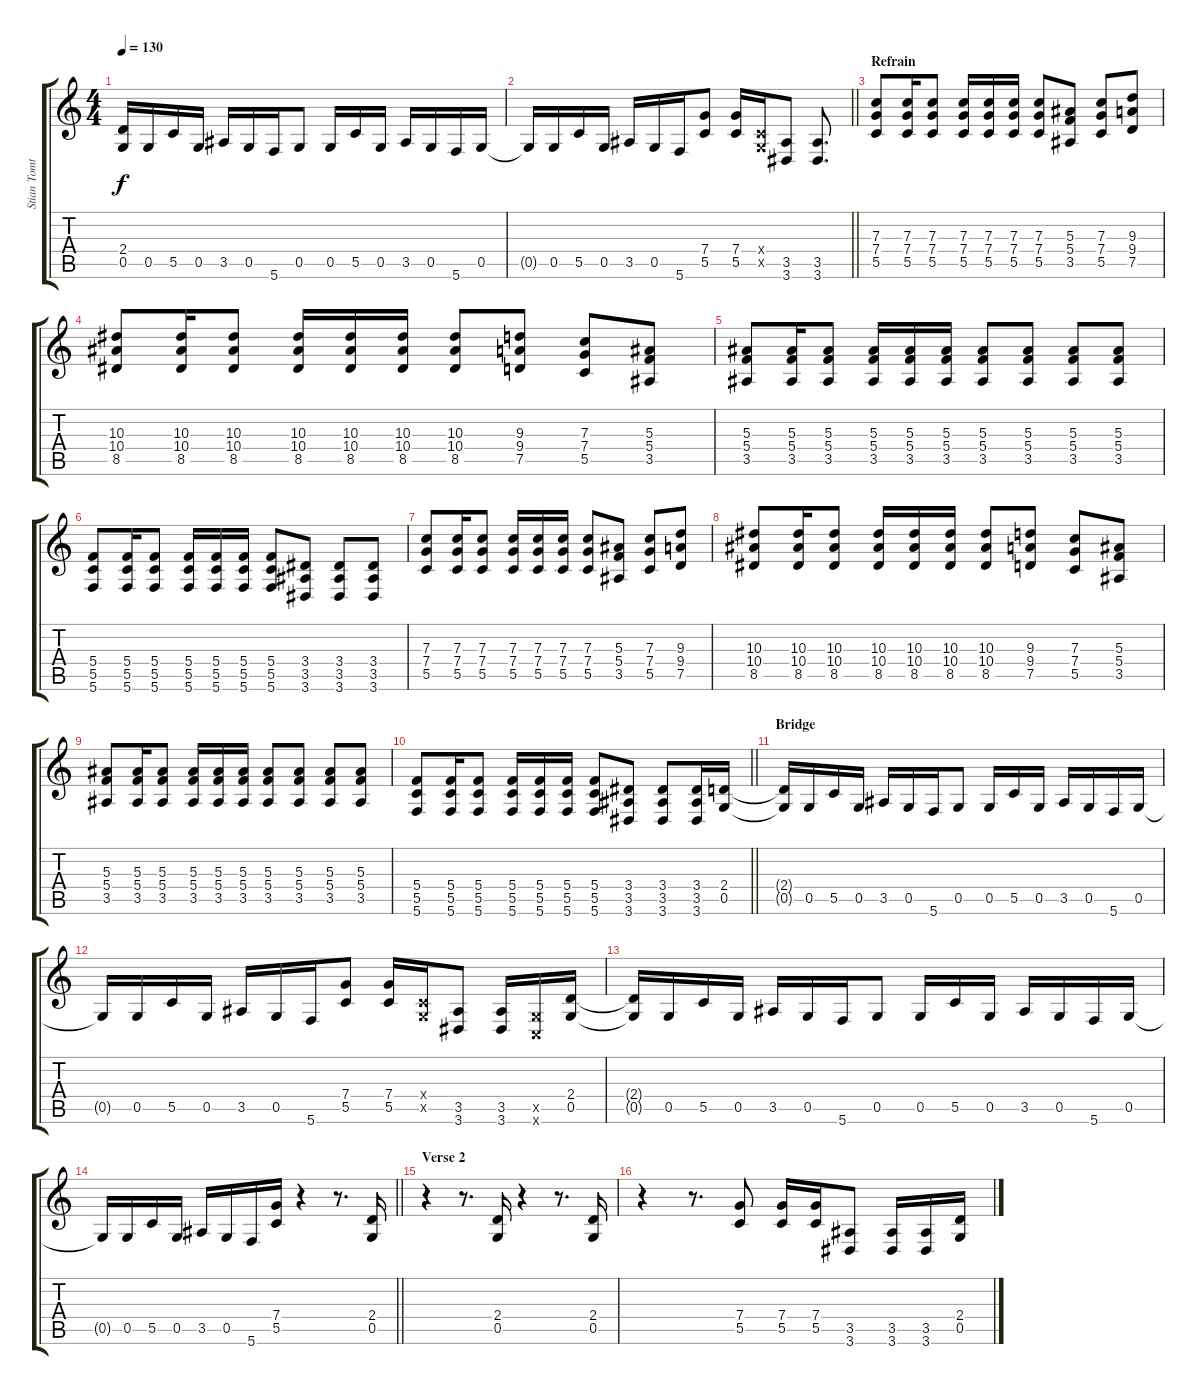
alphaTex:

\track ("Stian Tomt \"Shagrath\" Thoresen" "Stian Tomt") {instrument distortionguitar}
\staff {score tabs}
\tuning (D4 A3 F3 C3 G2 C2) {hide}
\ts (4 4)
\tempo 130
\clef g2
\ks c
(2.4{t} 0.5{t}).16{dy f} 0.5.16 5.5.16 0.5.16 3.5.16 0.5.16 5.6.16 0.5.8 0.5.16 5.5.16 0.5.16 3.5.16 0.5.16 5.6.16 0.5.16 |
\barLineRight lightlight
0.5{t}.16 0.5.16 5.5.16 0.5.16 3.5.16 0.5.16 5.6.16 (7.4 5.5).8 (7.4 5.5).16 (0.4{x} 0.5{x}).16 (3.5 3.6).8 (3.5 3.6).8{d} |
\section ("" "Refrain")
(7.3 7.4 5.5).8 (7.3 7.4 5.5).16 (7.3 7.4 5.5).8 (7.3 7.4 5.5).16 (7.3 7.4 5.5).16 (7.3 7.4 5.5).16 (7.3 7.4 5.5).8 (5.3 5.4 3.5).8 (7.3 7.4 5.5).8 (9.3 9.4 7.5).8 |
(10.3 10.4 8.5).8 (10.3 10.4 8.5).16 (10.3 10.4 8.5).8 (10.3 10.4 8.5).16 (10.3 10.4 8.5).16 (10.3 10.4 8.5).16 (10.3 10.4 8.5).8 (9.3 9.4 7.5).8 (7.3 7.4 5.5).8 (5.3 5.4 3.5).8 |
(5.3 5.4 3.5).8 (5.3 5.4 3.5).16 (5.3 5.4 3.5).8 (5.3 5.4 3.5).16 (5.3 5.4 3.5).16 (5.3 5.4 3.5).16 (5.3 5.4 3.5).8 (5.3 5.4 3.5).8 (5.3 5.4 3.5).8 (5.3 5.4 3.5).8 |
(5.4 5.5 5.6).8 (5.4 5.5 5.6).16 (5.4 5.5 5.6).8 (5.4 5.5 5.6).16 (5.4 5.5 5.6).16 (5.4 5.5 5.6).16 (5.4 5.5 5.6).8 (3.4 3.5 3.6).8 (3.4 3.5 3.6).8 (3.4 3.5 3.6).8 |
(7.3 7.4 5.5).8 (7.3 7.4 5.5).16 (7.3 7.4 5.5).8 (7.3 7.4 5.5).16 (7.3 7.4 5.5).16 (7.3 7.4 5.5).16 (7.3 7.4 5.5).8 (5.3 5.4 3.5).8 (7.3 7.4 5.5).8 (9.3 9.4 7.5).8 |
(10.3 10.4 8.5).8 (10.3 10.4 8.5).16 (10.3 10.4 8.5).8 (10.3 10.4 8.5).16 (10.3 10.4 8.5).16 (10.3 10.4 8.5).16 (10.3 10.4 8.5).8 (9.3 9.4 7.5).8 (7.3 7.4 5.5).8 (5.3 5.4 3.5).8 |
(5.3 5.4 3.5).8 (5.3 5.4 3.5).16 (5.3 5.4 3.5).8 (5.3 5.4 3.5).16 (5.3 5.4 3.5).16 (5.3 5.4 3.5).16 (5.3 5.4 3.5).8 (5.3 5.4 3.5).8 (5.3 5.4 3.5).8 (5.3 5.4 3.5).8 |
\barLineRight lightlight
(5.4 5.5 5.6).8 (5.4 5.5 5.6).16 (5.4 5.5 5.6).8 (5.4 5.5 5.6).16 (5.4 5.5 5.6).16 (5.4 5.5 5.6).16 (5.4 5.5 5.6).8 (3.4 3.5 3.6).8 (3.4 3.5 3.6).8 (3.4 3.5 3.6).16 (2.4 0.5).16 |
\section ("" "Bridge")
(2.4{t} 0.5{t}).16 0.5.16 5.5.16 0.5.16 3.5.16 0.5.16 5.6.16 0.5.8 0.5.16 5.5.16 0.5.16 3.5.16 0.5.16 5.6.16 0.5.16 |
0.5{t}.16 0.5.16 5.5.16 0.5.16 3.5.16 0.5.16 5.6.16 (7.4 5.5).8 (7.4 5.5).16 (0.4{x} 0.5{x}).16 (3.5 3.6).8 (3.5 3.6).16 (0.5{x} 0.6{x}).16 (2.4 0.5).16 |
(2.4{t} 0.5{t}).16 0.5.16 5.5.16 0.5.16 3.5.16 0.5.16 5.6.16 0.5.8 0.5.16 5.5.16 0.5.16 3.5.16 0.5.16 5.6.16 0.5.16 |
\barLineRight lightlight
0.5{t}.16 0.5.16 5.5.16 0.5.16 3.5.16 0.5.16 5.6.16 (7.4 5.5).16 r.4 r.8{d} (2.4 0.5).16 |
\section ("" "Verse 2")
r.4 r.8{d} (2.4 0.5).16 r.4 r.8{d} (2.4 0.5).16 |
r.4 r.8{d} (7.4 5.5).8 (7.4 5.5).16 (7.4 5.5).16 (3.5 3.6).8 (3.5 3.6).16 (3.5 3.6).16 (2.4 0.5).16
